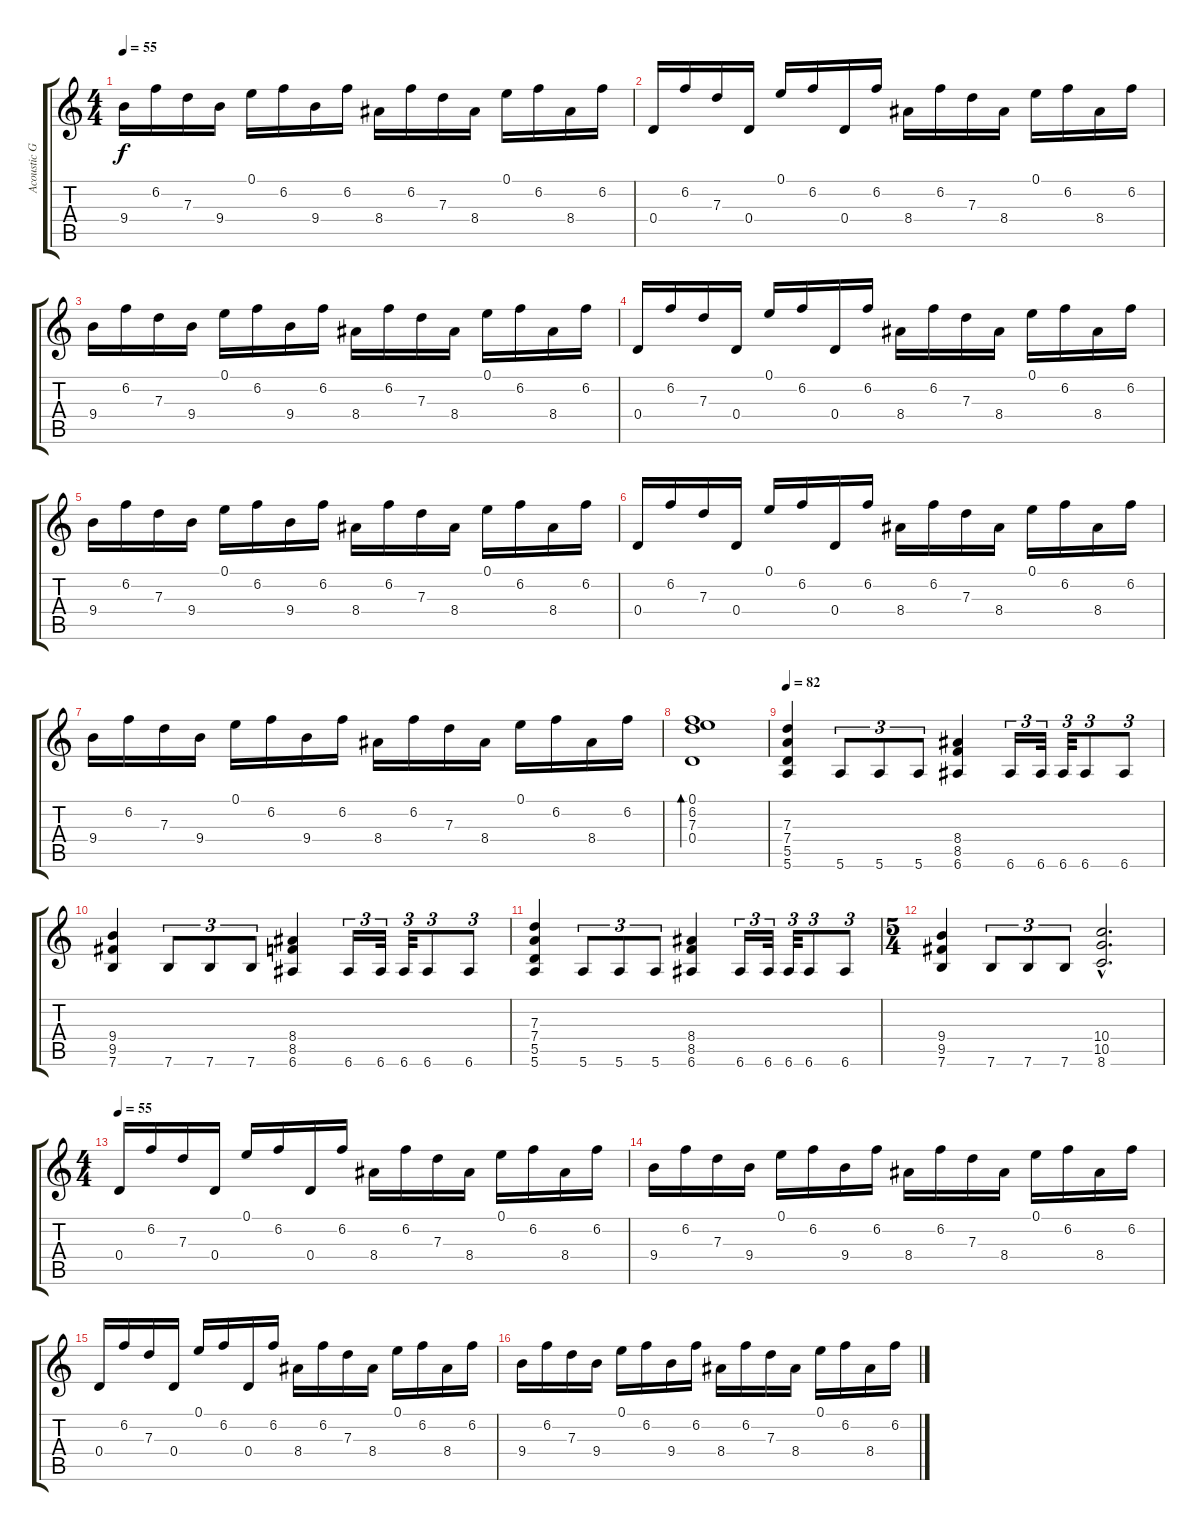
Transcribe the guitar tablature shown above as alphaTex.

\track ("Acoustic Guitar" "Acoustic G") {instrument acousticguitarsteel}
\staff {score tabs}
\tuning (E4 B3 G3 D3 A2 E2) {hide}
\ts (4 4)
\tempo 55
\clef g2
\ks c
9.4.16{dy f} 6.2.16 7.3.16 9.4.16 0.1.16 6.2.16 9.4.16 6.2.16 8.4.16 6.2.16 7.3.16 8.4.16 0.1.16 6.2.16 8.4.16 6.2.16 |
0.4.16 6.2.16 7.3.16 0.4.16 0.1.16 6.2.16 0.4.16 6.2.16 8.4.16 6.2.16 7.3.16 8.4.16 0.1.16 6.2.16 8.4.16 6.2.16 |
9.4.16 6.2.16 7.3.16 9.4.16 0.1.16 6.2.16 9.4.16 6.2.16 8.4.16 6.2.16 7.3.16 8.4.16 0.1.16 6.2.16 8.4.16 6.2.16 |
0.4.16 6.2.16 7.3.16 0.4.16 0.1.16 6.2.16 0.4.16 6.2.16 8.4.16 6.2.16 7.3.16 8.4.16 0.1.16 6.2.16 8.4.16 6.2.16 |
9.4.16 6.2.16 7.3.16 9.4.16 0.1.16 6.2.16 9.4.16 6.2.16 8.4.16 6.2.16 7.3.16 8.4.16 0.1.16 6.2.16 8.4.16 6.2.16 |
0.4.16 6.2.16 7.3.16 0.4.16 0.1.16 6.2.16 0.4.16 6.2.16 8.4.16 6.2.16 7.3.16 8.4.16 0.1.16 6.2.16 8.4.16 6.2.16 |
9.4.16 6.2.16 7.3.16 9.4.16 0.1.16 6.2.16 9.4.16 6.2.16 8.4.16 6.2.16 7.3.16 8.4.16 0.1.16 6.2.16 8.4.16 6.2.16 |
(0.1 6.2 7.3 0.4).1{bd 240} |
\tempo 82
(7.3 7.4 5.5 5.6).4{instrument distortionguitar} 5.6.8{tu (3 2)} 5.6.8{tu (3 2)} 5.6.8{tu (3 2)} (8.4 8.5 6.6).4 6.6.16{tu (3 2)} 6.6.32{tu (3 2)} 6.6.32{tu (3 2)} 6.6.8{tu (3 2)} 6.6.8{tu (3 2)} |
(9.4 9.5 7.6).4 7.6.8{tu (3 2)} 7.6.8{tu (3 2)} 7.6.8{tu (3 2)} (8.4 8.5 6.6).4 6.6.16{tu (3 2)} 6.6.32{tu (3 2)} 6.6.32{tu (3 2)} 6.6.8{tu (3 2)} 6.6.8{tu (3 2)} |
(7.3 7.4 5.5 5.6).4 5.6.8{tu (3 2)} 5.6.8{tu (3 2)} 5.6.8{tu (3 2)} (8.4 8.5 6.6).4 6.6.16{tu (3 2)} 6.6.32{tu (3 2)} 6.6.32{tu (3 2)} 6.6.8{tu (3 2)} 6.6.8{tu (3 2)} |
\ts (5 4)
(9.4 9.5 7.6).4 7.6.8{tu (3 2)} 7.6.8{tu (3 2)} 7.6.8{tu (3 2)} (10.4{hac} 10.5{hac} 8.6{hac}).2{d} |
\ts (4 4)
\tempo 55
0.4.16{instrument acousticguitarsteel} 6.2.16 7.3.16 0.4.16 0.1.16 6.2.16 0.4.16 6.2.16 8.4.16 6.2.16 7.3.16 8.4.16 0.1.16 6.2.16 8.4.16 6.2.16 |
9.4.16 6.2.16 7.3.16 9.4.16 0.1.16 6.2.16 9.4.16 6.2.16 8.4.16 6.2.16 7.3.16 8.4.16 0.1.16 6.2.16 8.4.16 6.2.16 |
0.4.16 6.2.16 7.3.16 0.4.16 0.1.16 6.2.16 0.4.16 6.2.16 8.4.16 6.2.16 7.3.16 8.4.16 0.1.16 6.2.16 8.4.16 6.2.16 |
9.4.16 6.2.16 7.3.16 9.4.16 0.1.16 6.2.16 9.4.16 6.2.16 8.4.16 6.2.16 7.3.16 8.4.16 0.1.16 6.2.16 8.4.16 6.2.16
